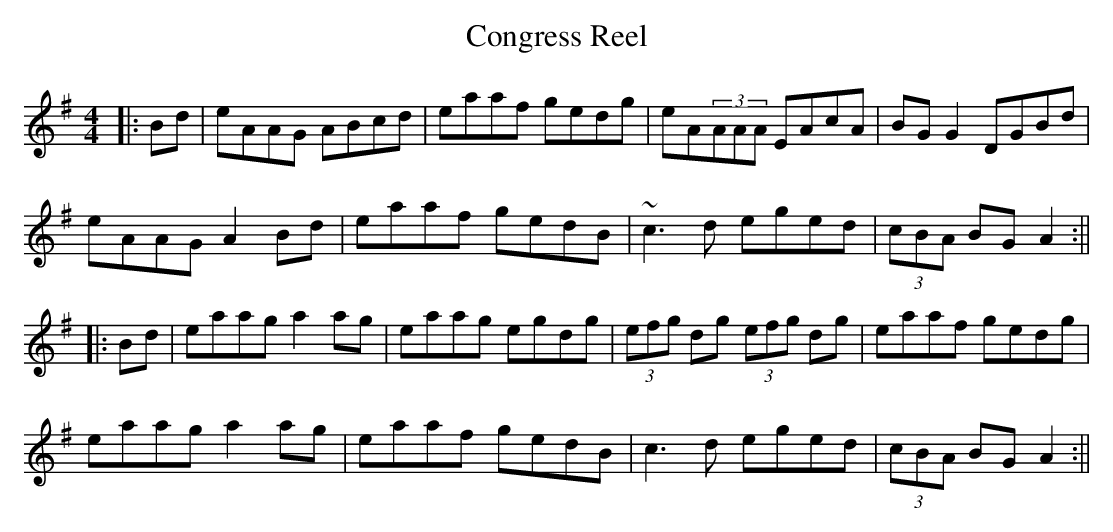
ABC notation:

X:1
T:Congress Reel
M:4/4
L:1/8
K:Ador
|:Bd|eAAG ABcd|eaaf gedg|eA(3AAA EAcA|BG G2 DGBd|
eAAG A2 Bd|eaaf gedB|~c3d eged|(3cBA BG A2:||
|:Bd|eaag a2 ag|eaag egdg|(3efg dg (3efg dg|eaaf gedg|
eaag a2 ag|eaaf gedB|c3 d eged |(3cBA BG A2:||
